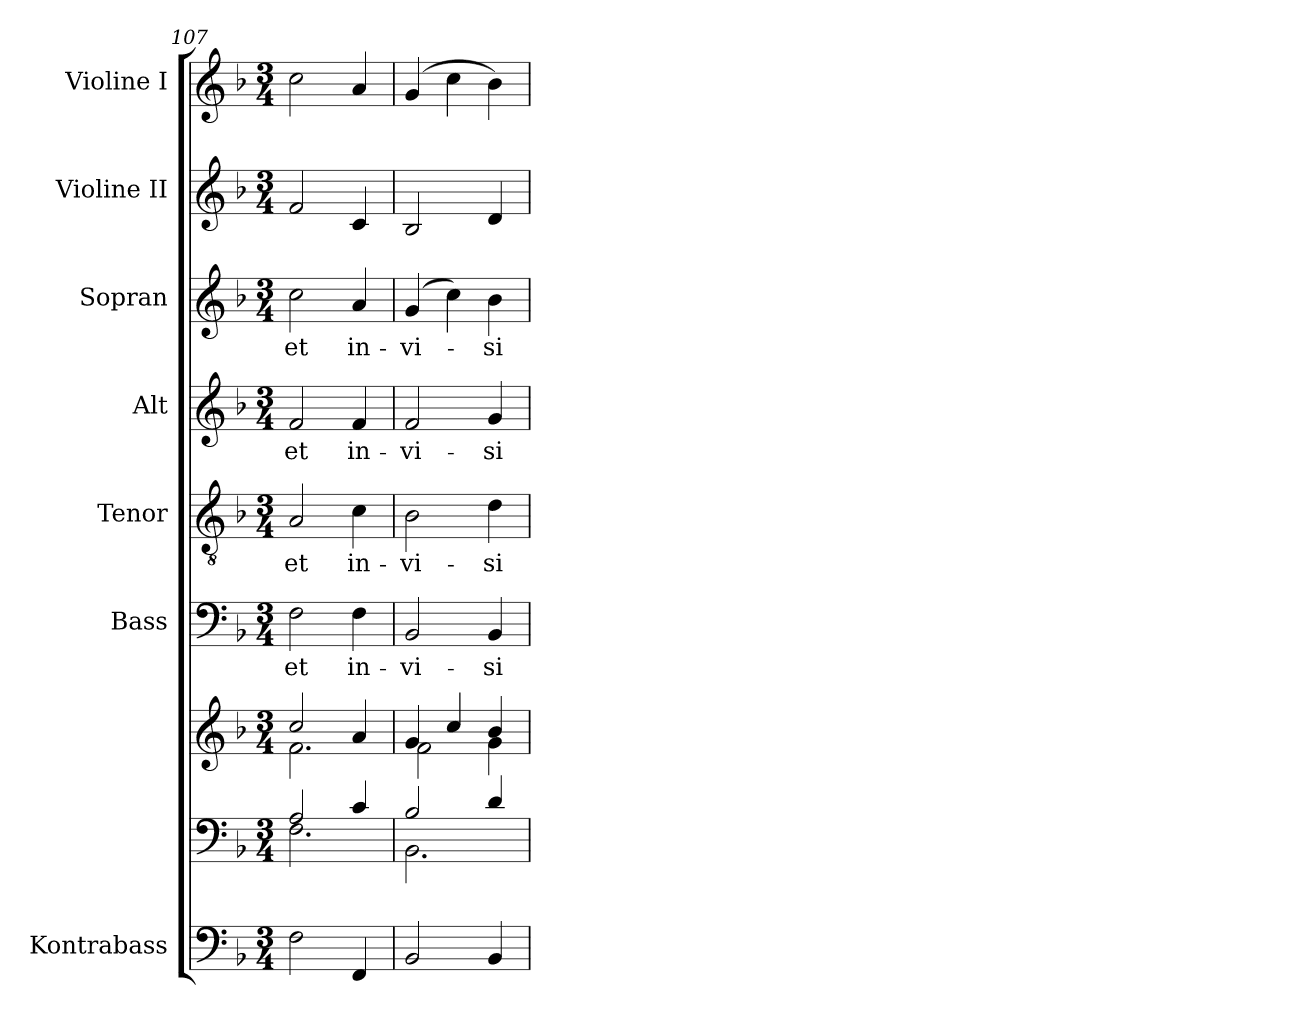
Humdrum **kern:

**kern	**kern	**kern	**kern	**text	**kern	**text	**kern	**text	**kern	**text	**kern	**kern
*part8	*part7	*part7	*part6	*part6	*part5	*part5	*part4	*part4	*part3	*part3	*part2	*part1
*staff9	*staff8	*staff7	*staff6	*staff6	*staff5	*staff5	*staff4	*staff4	*staff3	*staff3	*staff2	*staff1
*I"Kontrabass	*	*	*I"Bass	*	*I"Tenor	*	*I"Alt	*	*I"Sopran	*	*I"Violine II	*I"Violine I
*I'Kb.	*	*	*I'B.	*	*I'T.	*	*I'A.	*	*I'S.	*	*I'Vl. II	*I'Vl. I
*clefF4	*clefF4	*clefG2	*clefF4	*	*clefGv2	*	*clefG2	*	*clefG2	*	*clefG2	*clefG2
*ITrd7c12	*	*	*	*	*	*	*	*	*	*	*	*
*k[b-]	*k[b-]	*k[b-]	*k[b-]	*	*k[b-]	*	*k[b-]	*	*k[b-]	*	*k[b-]	*k[b-]
*F:	*F:	*F:	*F:	*	*F:	*	*F:	*	*F:	*	*F:	*F:
*M3/4	*M3/4	*M3/4	*M3/4	*	*M3/4	*	*M3/4	*	*M3/4	*	*M3/4	*M3/4
=107	=107	=107	=107	=107	=107	=107	=107	=107	=107	=107	=107	=107
*	*^	*^	*	*	*	*	*	*	*	*	*	*
!	!	!	!	!	!	!LO:LY:b	!	!LO:LY:b	!	!LO:LY:b	!	!LO:LY:b	!	!
2FF\	2A/	2.F\	2cc/	2.f\	2F\	et	2A/	et	2f/	et	2cc\	et	2f/	2cc\
!	!	!	!	!	!	!LO:LY:b	!	!LO:LY:b	!	!LO:LY:b	!	!LO:LY:b	!	!
4FFF/	4c/	.	4a/	.	4F\	in-	4c\	in-	4f/	in-	4a/	in-	4c/	4a/
=108	=108	=108	=108	=108	=108	=108	=108	=108	=108	=108	=108	=108	=108	=108
!	!	!	!	!	!	!LO:LY:b	!	!LO:LY:b	!	!LO:LY:b	!	!LO:LY:b	!	!
2BBB-/	2B-/	2.BB-\	4g/	2f\	2BB-/	-vi-	2B-\	-vi-	2f/	-vi-	(4g/	-vi-	2B-/	(4g/
.	.	.	4cc/	.	.	.	.	.	.	.	4cc\)	.	.	4cc\
!	!	!	!	!	!	!LO:LY:b	!	!LO:LY:b	!	!LO:LY:b	!	!LO:LY:b	!	!
4BBB-/	4d/	.	4b-/	4g\	4BB-/	-si-	4d\	-si-	4g/	-si-	4b-\	-si-	4d/	4b-\)
*	*v	*v	*	*	*	*	*	*	*	*	*	*	*	*
*	*	*v	*v	*	*	*	*	*	*	*	*	*	*
=	=	=	=	=	=	=	=	=	=	=	=	=
*-	*-	*-	*-	*-	*-	*-	*-	*-	*-	*-	*-	*-
